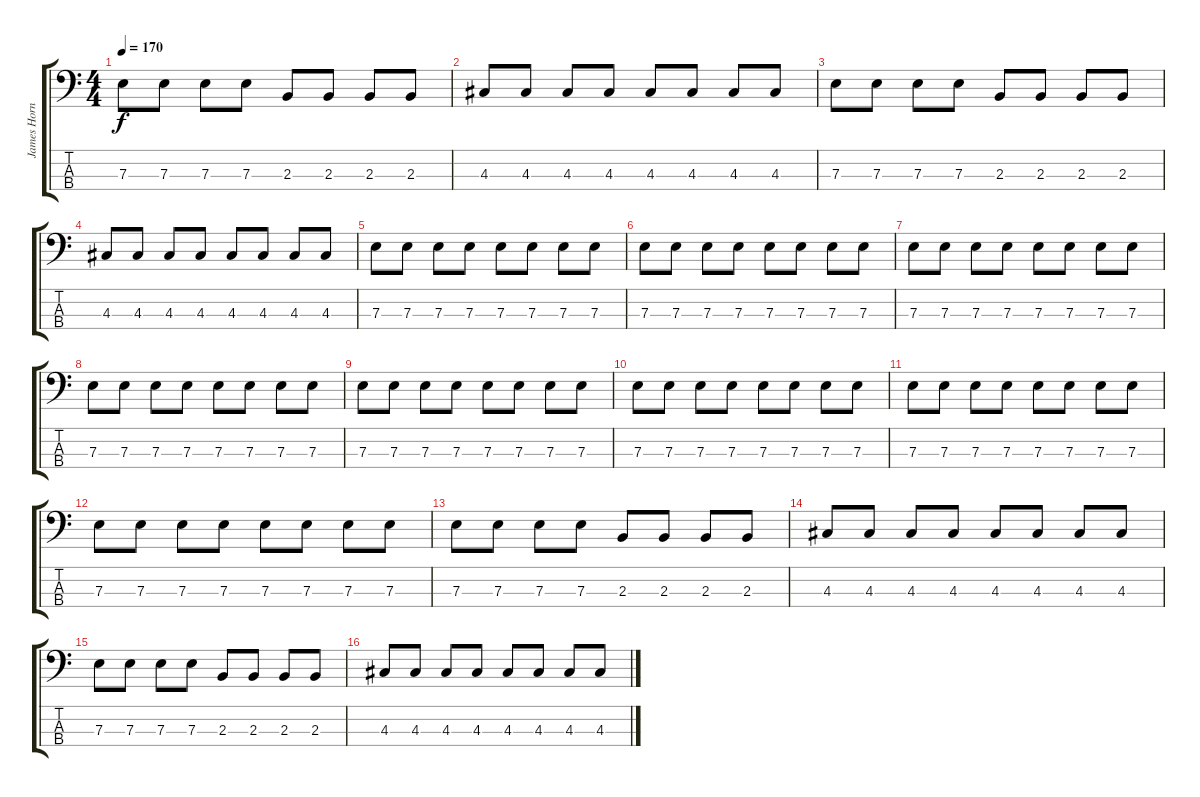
\track ("James Hornsmith" "James Horn") {instrument electricbassfinger}
\staff {score tabs}
\tuning (G2 D2 A1 E1) {hide}
\ts (4 4)
\tempo 170
\clef f4
\ks c
7.3.8{dy f} 7.3.8 7.3.8 7.3.8 2.3.8 2.3.8 2.3.8 2.3.8 |
4.3.8 4.3.8 4.3.8 4.3.8 4.3.8 4.3.8 4.3.8 4.3.8 |
7.3.8 7.3.8 7.3.8 7.3.8 2.3.8 2.3.8 2.3.8 2.3.8 |
4.3.8 4.3.8 4.3.8 4.3.8 4.3.8 4.3.8 4.3.8 4.3.8 |
7.3.8 7.3.8 7.3.8 7.3.8 7.3.8 7.3.8 7.3.8 7.3.8 |
7.3.8 7.3.8 7.3.8 7.3.8 7.3.8 7.3.8 7.3.8 7.3.8 |
7.3.8 7.3.8 7.3.8 7.3.8 7.3.8 7.3.8 7.3.8 7.3.8 |
7.3.8 7.3.8 7.3.8 7.3.8 7.3.8 7.3.8 7.3.8 7.3.8 |
7.3.8 7.3.8 7.3.8 7.3.8 7.3.8 7.3.8 7.3.8 7.3.8 |
7.3.8 7.3.8 7.3.8 7.3.8 7.3.8 7.3.8 7.3.8 7.3.8 |
7.3.8 7.3.8 7.3.8 7.3.8 7.3.8 7.3.8 7.3.8 7.3.8 |
7.3.8 7.3.8 7.3.8 7.3.8 7.3.8 7.3.8 7.3.8 7.3.8 |
7.3.8 7.3.8 7.3.8 7.3.8 2.3.8 2.3.8 2.3.8 2.3.8 |
4.3.8 4.3.8 4.3.8 4.3.8 4.3.8 4.3.8 4.3.8 4.3.8 |
7.3.8 7.3.8 7.3.8 7.3.8 2.3.8 2.3.8 2.3.8 2.3.8 |
4.3.8 4.3.8 4.3.8 4.3.8 4.3.8 4.3.8 4.3.8 4.3.8
